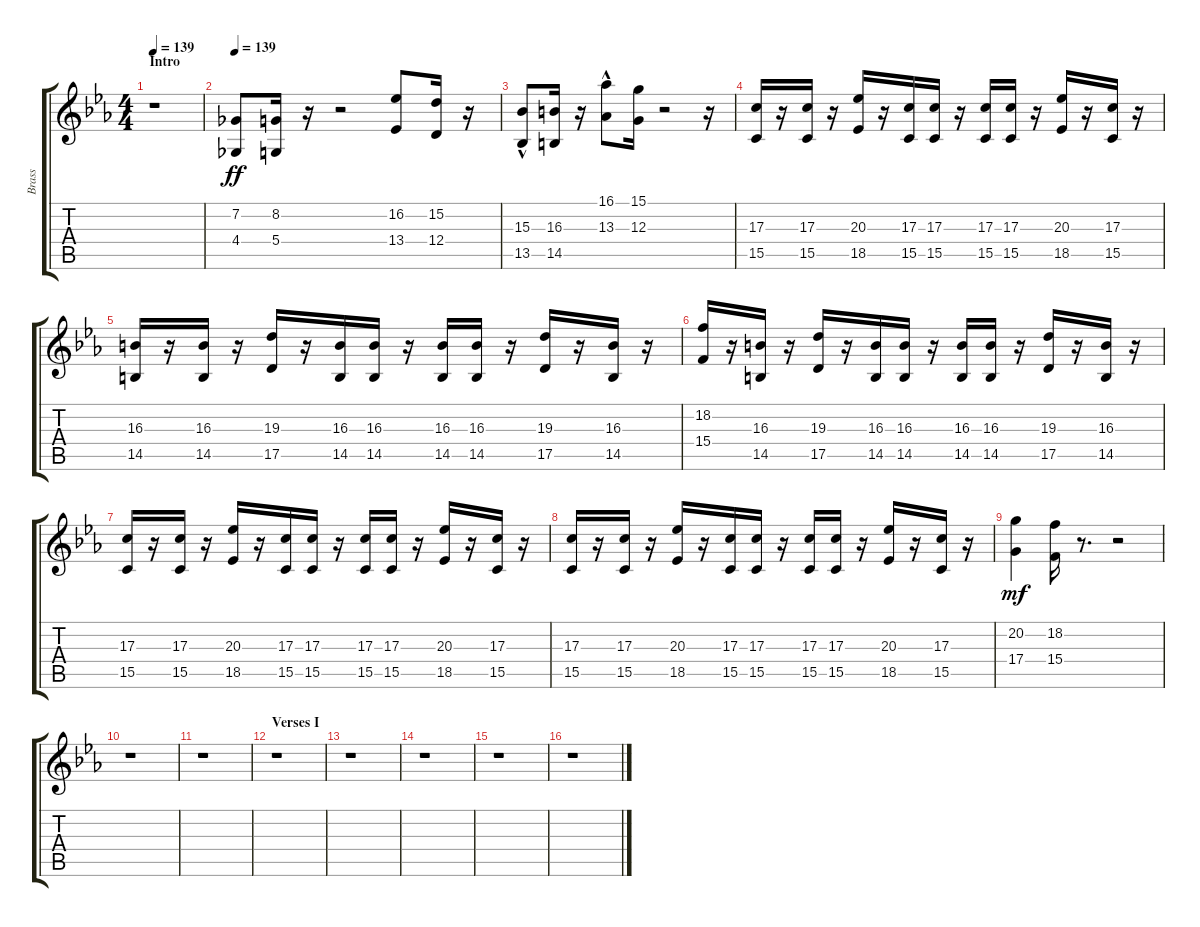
\track ("Brass" "Brass") {instrument synthbrass1}
\staff {score tabs}
\tuning (E4 B3 G3 D3 A2 E2) {hide}
\ts (4 4)
\section ("" "Intro")
\tempo 139
\tempo 130
\tempo 139
\clef g2
\ks cminor
r.1{dy ff instrument synthbrass1} |
\tempo 139
(7.2 4.4).8 (8.2 5.4).16 r.16 r.2 (16.2 13.4).8 (15.2 12.4).16 r.16 |
(15.3 13.5{hac}).8 (16.3 14.5).16 r.16 (16.1 13.3{hac}).8 (15.1 12.3).16 r.2 r.16 |
(17.3 15.5).16 r.16 (17.3 15.5).16 r.16 (20.3 18.5).16 r.16 (17.3 15.5).16 (17.3 15.5).16 r.16 (17.3 15.5).16 (17.3 15.5).16 r.16 (20.3 18.5).16 r.16 (17.3 15.5).16 r.16 |
(16.3 14.5).16 r.16 (16.3 14.5).16 r.16 (19.3 17.5).16 r.16 (16.3 14.5).16 (16.3 14.5).16 r.16 (16.3 14.5).16 (16.3 14.5).16 r.16 (19.3 17.5).16 r.16 (16.3 14.5).16 r.16 |
(18.2 15.4).16 r.16 (16.3 14.5).16 r.16 (19.3 17.5).16 r.16 (16.3 14.5).16 (16.3 14.5).16 r.16 (16.3 14.5).16 (16.3 14.5).16 r.16 (19.3 17.5).16 r.16 (16.3 14.5).16 r.16 |
(17.3 15.5).16 r.16 (17.3 15.5).16 r.16 (20.3 18.5).16 r.16 (17.3 15.5).16 (17.3 15.5).16 r.16 (17.3 15.5).16 (17.3 15.5).16 r.16 (20.3 18.5).16 r.16 (17.3 15.5).16 r.16 |
(17.3 15.5).16 r.16 (17.3 15.5).16 r.16 (20.3 18.5).16 r.16 (17.3 15.5).16 (17.3 15.5).16 r.16 (17.3 15.5).16 (17.3 15.5).16 r.16 (20.3 18.5).16 r.16 (17.3 15.5).16 r.16 |
(20.2 17.4).4{dy mf} (18.2 15.4).16 r.8{d} r.2 |
r.1 |
r.1 |
\section ("" "Verses I")
r.1 |
r.1 |
r.1 |
r.1 |
r.1
